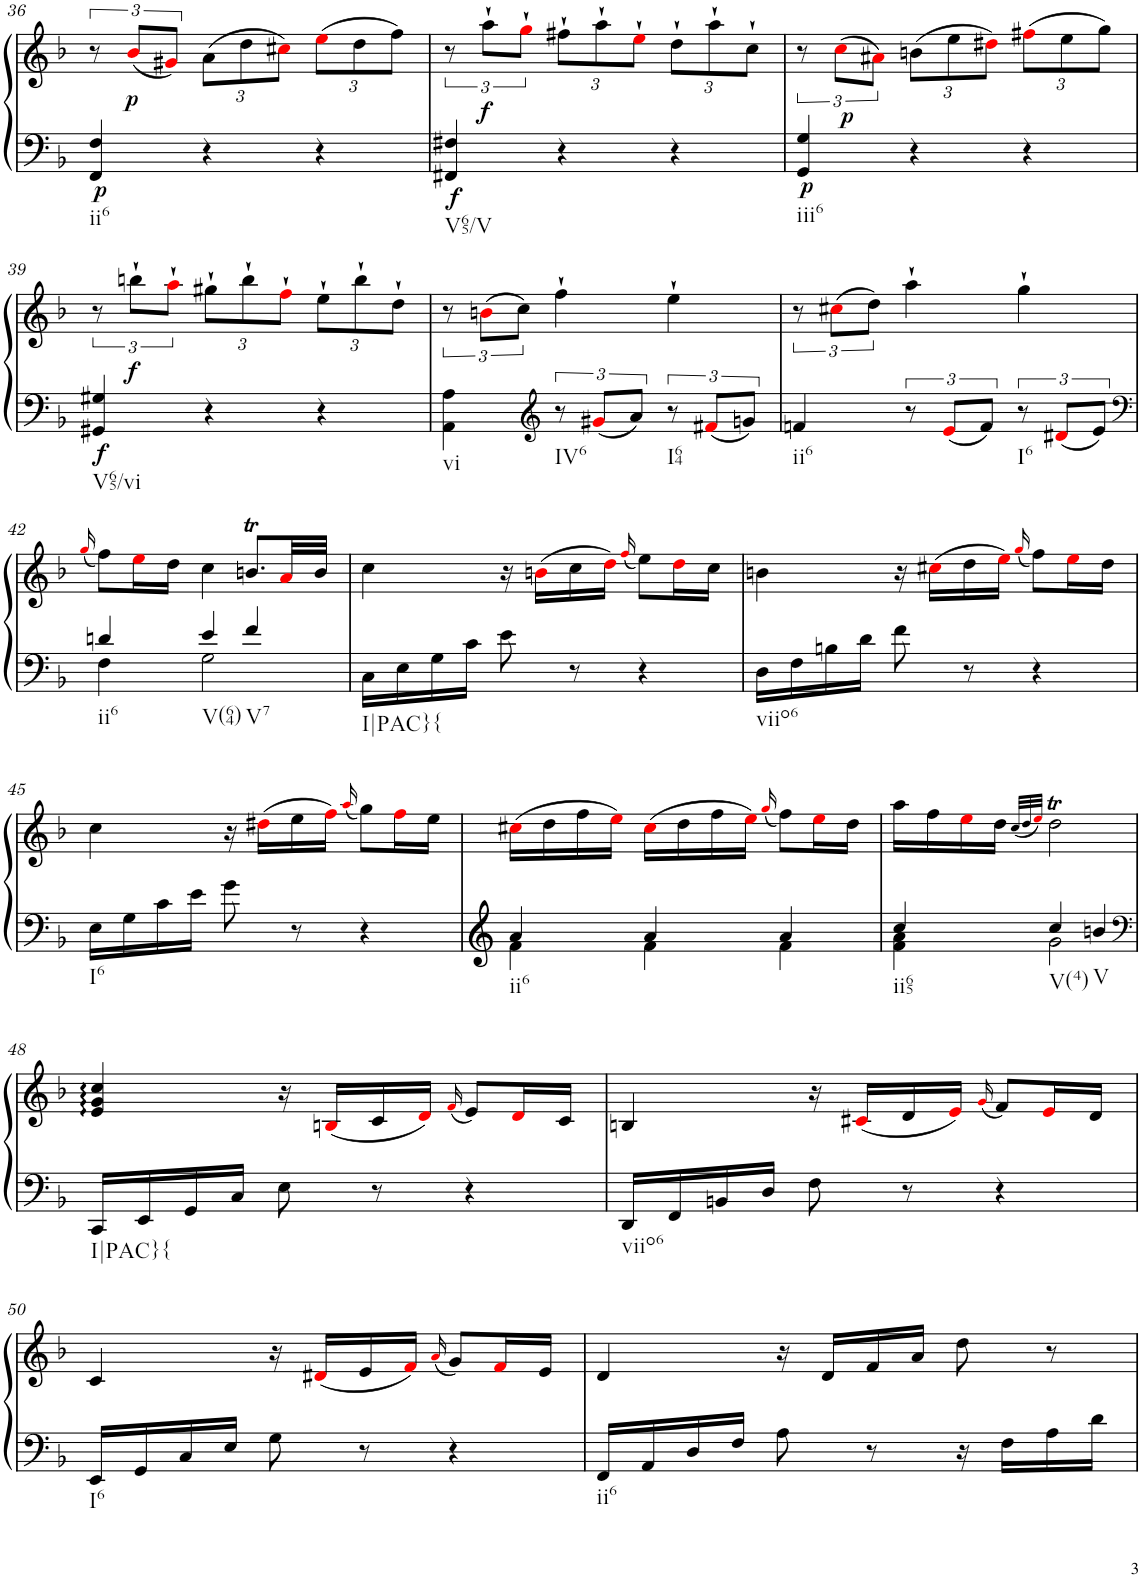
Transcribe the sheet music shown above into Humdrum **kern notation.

**kern	**kern	**dynam
*part1	*part1	*part1
*staff2	*staff1	*staff1/2
*I"Klavier linke Hand	*	*
!!LO:PB:g=z
*clefF4	*clefG2	*
*k[b-]	*k[b-]	*
*M3/4	*M3/4	*
=36	=36	=36
!LO:TX:b:t=ii6	!	!
!	!	!LO:DY:b=2
4FF/ 4F/	12r	p
!	!	!LO:DY:b
.	(12b-i/L	p
.	12g#Xi/J)	.
*	*Xbrackettup	*
4r	(12a\L	.
.	12dd\	.
.	12cc#Xi\J)	.
4r	(12eei\L	.
.	12dd\	.
.	12ff\J)	.
=37	=37	=37
*	*brackettup	*
!LO:TX:b:t=V65/V	!	!
!	!	!LO:DY:b=2
4FF#X/ 4F#X/	12r	f
!	!	!LO:DY:b
.	12aa`\L	f
.	12gg`i\J	.
*	*Xbrackettup	*
4r	12ff#X`\L	.
.	12aa`\	.
.	12ee`i\J	.
4r	12dd`\L	.
.	12aa`\	.
.	12cc`\J	.
=38	=38	=38
*	*brackettup	*
!LO:TX:b:t=iii6	!	!
!	!	!LO:DY:b=2
4GG/ 4G/	12r	p
!	!	!LO:DY:b
.	(12cci\L	p
.	12a#Xi\J)	.
*	*Xbrackettup	*
4r	(12bn\L	.
.	12ee\	.
.	12dd#Xi\J)	.
4r	(12ff#Xi\L	.
.	12ee\	.
.	12gg\J)	.
!!LO:LB:g=z
=39	=39	=39
*	*brackettup	*
!LO:TX:b:t=V65/vi	!	!
!	!	!LO:DY:b=2
4GG#X/ 4G#X/	12r	f
!	!	!LO:DY:b
.	12bbn`\L	f
.	12aa`i\J	.
*	*Xbrackettup	*
4r	12gg#X`\L	.
.	12bb`\	.
.	12ff`i\J	.
4r	12ee`\L	.
.	12bb`\	.
.	12dd`\J	.
=40	=40	=40
*	*brackettup	*
!LO:TX:b:t=vi	!	!
4AA\ 4A\	12r	.
.	(12bni\L	.
.	12cc\J)	.
*clefG2	*	*
!LO:TX:b:t=IV6	!	!
12r	4ff`\	.
12g#Xi/L	.	.
12a/J	.	.
!LO:TX:b:t=I64	!	!
12r	4ee`\	.
12f#Xi/L	.	.
12gn/J	.	.
=41	=41	=41
!LO:TX:b:t=ii6	!	!
4fn/	12r	.
.	(12cc#Xi\L	.
.	12dd\J)	.
12r	4aa`\	.
12ei/L	.	.
12f/J	.	.
!LO:TX:b:t=I6	!	!
12r	4gg`\	.
12d#Xi/L	.	.
12e/J	.	.
!!LO:LB:g=z
=42	=42	=42
*clefF4	*	*
.	(16qggi/	.
*^	*	*
!LO:TX:b:t=ii6	!	!	!
4dn/	4F\	8ff\L)	.
.	.	16eei\L	.
.	.	16dd\JJ	.
!LO:TX:b:t=V(64)	!	!	!
4e/	2G\	4cc\	.
!LO:TX:b:t=V7	!	!	!
4f/	.	8.bnt/L	.
.	.	32ai/LL	.
.	.	32b/JJJ	.
*v	*v	*	*
=43	=43	=43
!LO:TX:b:t=I|PAC}{	!	!
16C\LL	4cc\	.
16E\	.	.
16G\	.	.
16c\JJ	.	.
8e\	16r	.
.	(16bni\LL	.
8r	16cc\	.
.	16ddi\JJ)	.
.	(16qffi/	.
4r	8ee\L)	.
.	16ddi\L	.
.	16cc\JJ	.
=44	=44	=44
!LO:TX:b:t=viio6	!	!
16D\LL	4bn\	.
16F\	.	.
16Bn\	.	.
16d\JJ	.	.
8f\	16r	.
.	(16cc#Xi\LL	.
8r	16dd\	.
.	16eei\JJ)	.
.	(16qggi/	.
4r	8ff\L)	.
.	16eei\L	.
.	16dd\JJ	.
!!LO:LB:g=z
=45	=45	=45
!LO:TX:b:t=I6	!	!
16E\LL	4cc\	.
16G\	.	.
16c\	.	.
16e\JJ	.	.
8g\	16r	.
.	(16dd#Xi\LL	.
8r	16ee\	.
.	16ffi\JJ)	.
.	(16qaai/	.
4r	8gg\L)	.
.	16ffi\L	.
.	16ee\JJ	.
=46	=46	=46
*^	*	*
!LO:TX:b:t=ii6	!	!	!
4a/	4f\	(16cc#Xi\LL	.
.	.	16dd\	.
.	.	16ff\	.
.	.	16eei\JJ)	.
4a/	4f\	(16cc#i\LL	.
.	.	16dd\	.
.	.	16ff\	.
.	.	16eei\JJ)	.
.	.	(16qggi/	.
4a/	4f\	8ff\L)	.
.	.	16eei\L	.
.	.	16dd\JJ	.
=47	=47	=47	=47
!LO:TX:b:t=ii65	!	!	!
4cc/	4f\ 4a\	16aa\LL	.
.	.	16ff\	.
.	.	16eei\	.
.	.	16dd\JJ	.
.	.	(32qcc/LLL	.
.	.	32qdd/	.
.	.	32qeei/JJJ)	.
!LO:TX:b:t=V(4)	!	!	!
4cc/	2g\	2ddT\	.
!LO:TX:b:t=V	!	!	!
4bn/	.	.	.
*v	*v	*	*
!!LO:LB:g=z
=48	=48	=48
*clefF4	*	*
!LO:TX:b:t=I|PAC}{	!	!
16CC/LL	4e/ 4g/ 4cc/	.
16EE/	.	.
16GG/	.	.
16C/JJ	.	.
8E\	16r	.
.	(16Bni/LL	.
8r	16c/	.
.	16di/JJ)	.
.	(16qfi/	.
4r	8e/L)	.
.	16di/L	.
.	16c/JJ	.
=49	=49	=49
!LO:TX:b:t=viio6	!	!
16DD/LL	4Bn/	.
16FF/	.	.
16BBn/	.	.
16D/JJ	.	.
8F\	16r	.
.	(16c#Xi/LL	.
8r	16d/	.
.	16ei/JJ)	.
.	(16qgi/	.
4r	8f/L)	.
.	16ei/L	.
.	16d/JJ	.
!!LO:LB:g=z
=50	=50	=50
!LO:TX:b:t=I6	!	!
16EE/LL	4c/	.
16GG/	.	.
16C/	.	.
16E/JJ	.	.
8G\	16r	.
.	(16d#Xi/LL	.
8r	16e/	.
.	16fi/JJ)	.
.	(16qai/	.
4r	8g/L)	.
.	16fi/L	.
.	16e/JJ	.
=51	=51	=51
!LO:TX:b:t=ii6	!	!
16FF/LL	4d/	.
16AA/	.	.
16D/	.	.
16F/JJ	.	.
8A\	16r	.
.	16d/LL	.
8r	16f/	.
.	16a/JJ	.
16r	8dd\	.
16F\LL	.	.
16A\	8r	.
16d\JJ	.	.
=	=	=
*-	*-	*-
